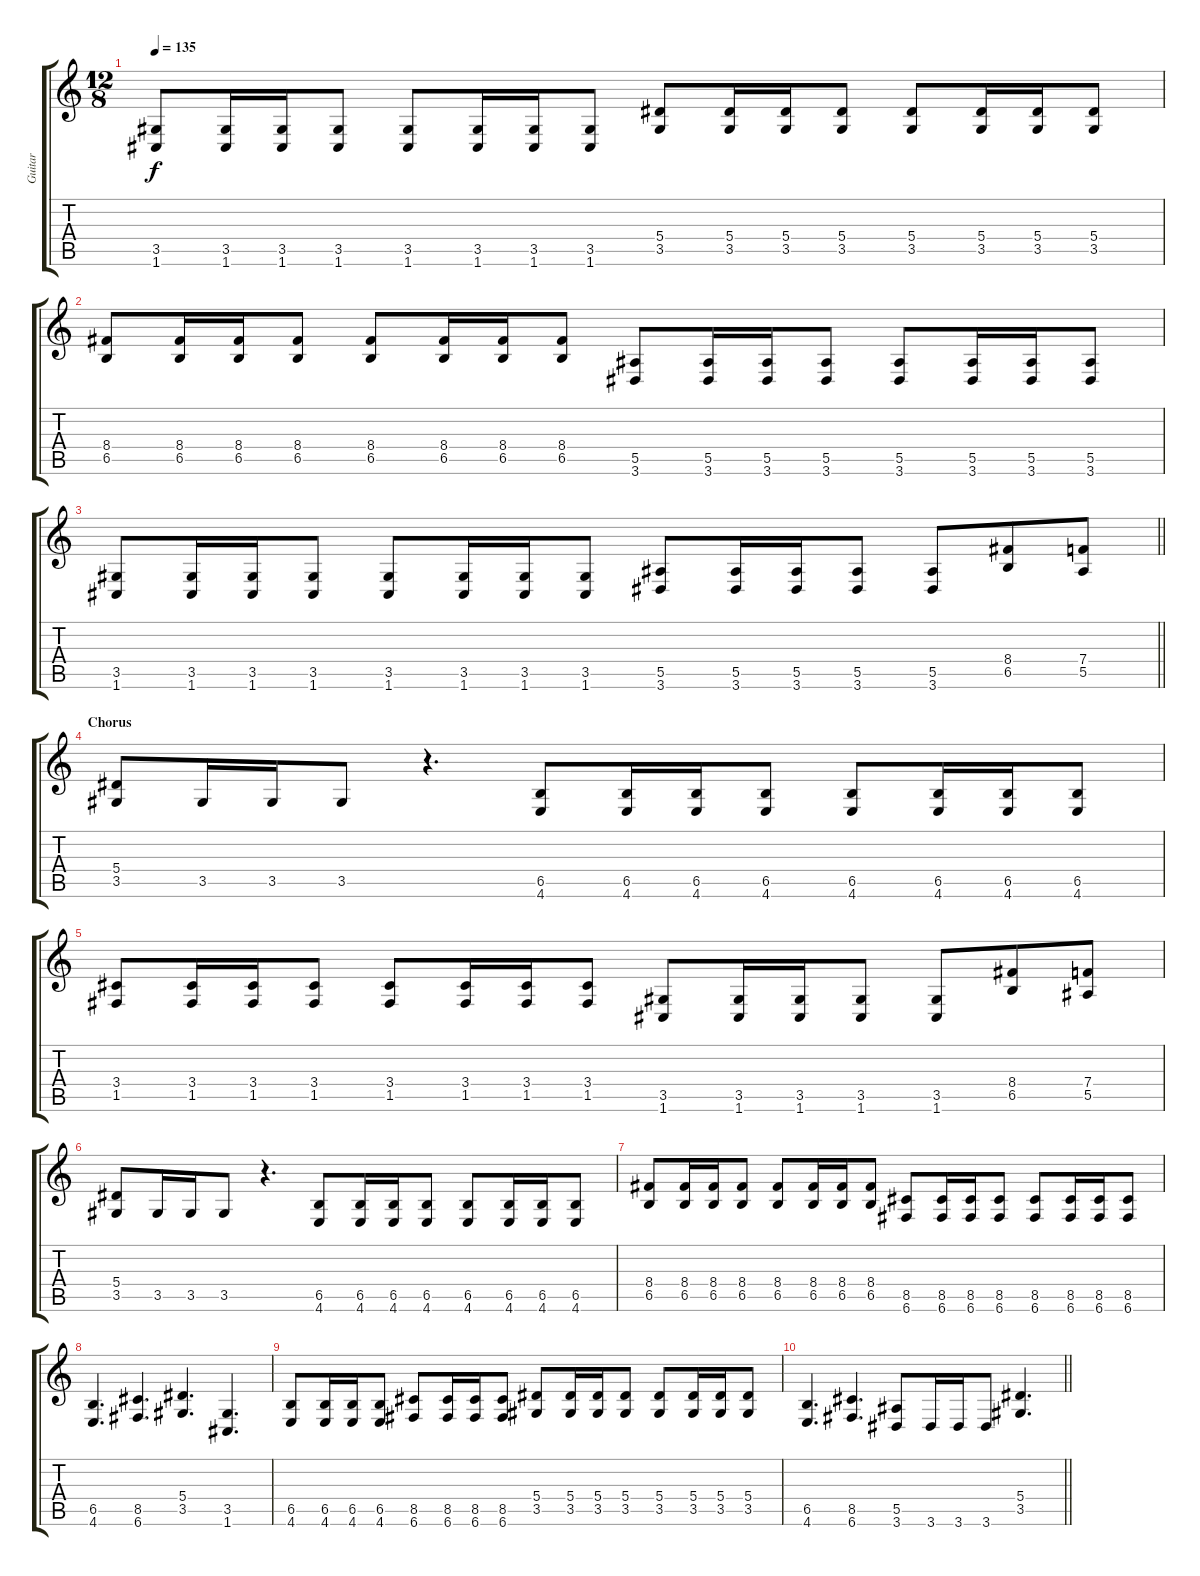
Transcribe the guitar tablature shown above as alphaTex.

\track ("Guitar" "Guitar") {instrument distortionguitar}
\staff {score tabs}
\tuning (C4 G3 Eb3 Bb2 F2 C2) {hide}
\ts (12 8)
\tempo 135
\clef g2
\ks c
(3.5 1.6).8{dy f} (3.5 1.6).16 (3.5 1.6).16 (3.5 1.6).8 (3.5 1.6).8 (3.5 1.6).16 (3.5 1.6).16 (3.5 1.6).8 (5.4 3.5).8 (5.4 3.5).16 (5.4 3.5).16 (5.4 3.5).8 (5.4 3.5).8 (5.4 3.5).16 (5.4 3.5).16 (5.4 3.5).8 |
(8.4 6.5).8 (8.4 6.5).16 (8.4 6.5).16 (8.4 6.5).8 (8.4 6.5).8 (8.4 6.5).16 (8.4 6.5).16 (8.4 6.5).8 (5.5 3.6).8 (5.5 3.6).16 (5.5 3.6).16 (5.5 3.6).8 (5.5 3.6).8 (5.5 3.6).16 (5.5 3.6).16 (5.5 3.6).8 |
\barLineRight lightlight
(3.5 1.6).8 (3.5 1.6).16 (3.5 1.6).16 (3.5 1.6).8 (3.5 1.6).8 (3.5 1.6).16 (3.5 1.6).16 (3.5 1.6).8 (5.5 3.6).8 (5.5 3.6).16 (5.5 3.6).16 (5.5 3.6).8 (5.5 3.6).8 (8.4 6.5).8 (7.4 5.5).8 |
\section ("" "Chorus")
(5.4 3.5).8 3.5.16 3.5.16 3.5.8 r.4{d} (6.5 4.6).8 (6.5 4.6).16 (6.5 4.6).16 (6.5 4.6).8 (6.5 4.6).8 (6.5 4.6).16 (6.5 4.6).16 (6.5 4.6).8 |
(3.4 1.5).8 (3.4 1.5).16 (3.4 1.5).16 (3.4 1.5).8 (3.4 1.5).8 (3.4 1.5).16 (3.4 1.5).16 (3.4 1.5).8 (3.5 1.6).8 (3.5 1.6).16 (3.5 1.6).16 (3.5 1.6).8 (3.5 1.6).8 (8.4 6.5).8 (7.4 5.5).8 |
(5.4 3.5).8 3.5.16 3.5.16 3.5.8 r.4{d} (6.5 4.6).8 (6.5 4.6).16 (6.5 4.6).16 (6.5 4.6).8 (6.5 4.6).8 (6.5 4.6).16 (6.5 4.6).16 (6.5 4.6).8 |
(8.4 6.5).8 (8.4 6.5).16 (8.4 6.5).16 (8.4 6.5).8 (8.4 6.5).8 (8.4 6.5).16 (8.4 6.5).16 (8.4 6.5).8 (8.5 6.6).8 (8.5 6.6).16 (8.5 6.6).16 (8.5 6.6).8 (8.5 6.6).8 (8.5 6.6).16 (8.5 6.6).16 (8.5 6.6).8 |
(6.5 4.6).4{d} (8.5 6.6).4{d} (5.4 3.5).4{d} (3.5 1.6).4{d} |
(6.5 4.6).8 (6.5 4.6).16 (6.5 4.6).16 (6.5 4.6).8 (8.5 6.6).8 (8.5 6.6).16 (8.5 6.6).16 (8.5 6.6).8 (5.4 3.5).8 (5.4 3.5).16 (5.4 3.5).16 (5.4 3.5).8 (5.4 3.5).8 (5.4 3.5).16 (5.4 3.5).16 (5.4 3.5).8 |
\barLineRight lightlight
(6.5 4.6).4{d} (8.5 6.6).4{d} (5.5 3.6).8 3.6.16 3.6.16 3.6.8 (5.4 3.5).4{d}
